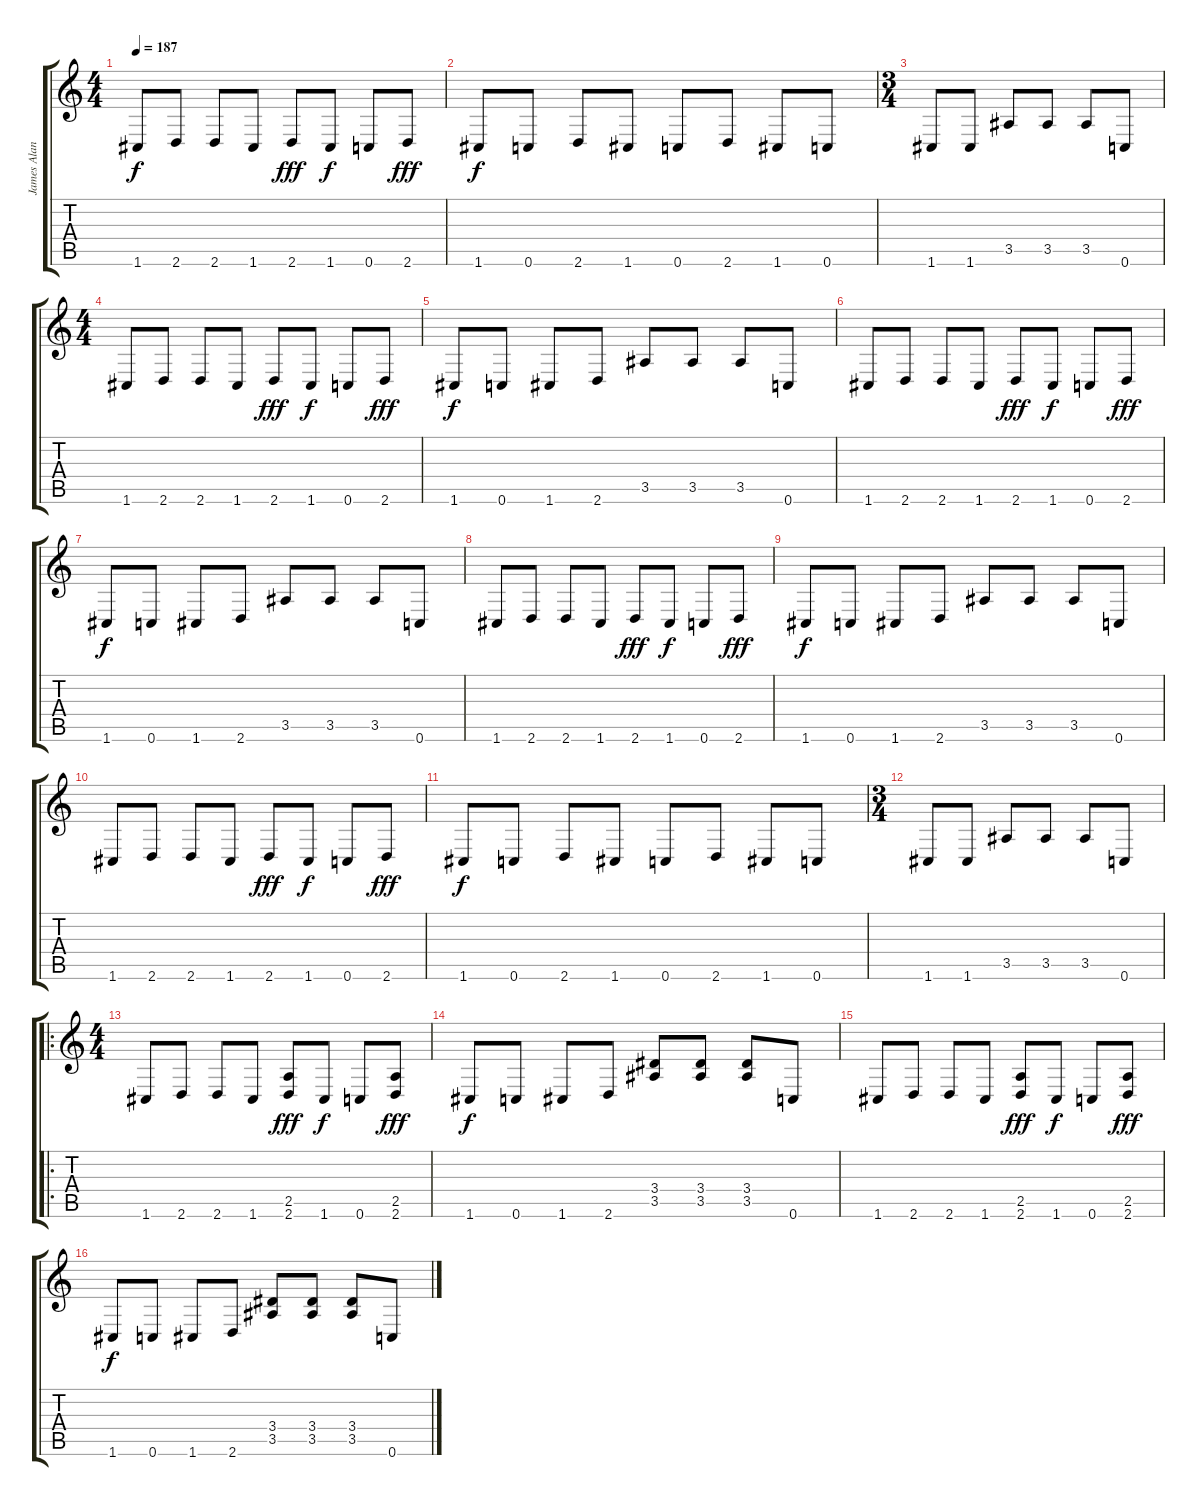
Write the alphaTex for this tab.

\track ("James Alan Hetfield" "James Alan") {instrument distortionguitar}
\staff {score tabs}
\tuning (D4 A3 F3 C3 G2 C2) {hide}
\ts (4 4)
\tempo 187
\clef g2
\ks c
1.6.8{dy f} 2.6.8 2.6.8 1.6.8 2.6.8{dy fff} 1.6.8{dy f} 0.6.8 2.6.8{dy fff} |
1.6.8{dy f} 0.6.8 2.6.8 1.6.8 0.6.8 2.6.8 1.6.8 0.6.8 |
\ts (3 4)
1.6.8 1.6.8 3.5.8 3.5.8 3.5.8 0.6.8 |
\ts (4 4)
1.6.8 2.6.8 2.6.8 1.6.8 2.6.8{dy fff} 1.6.8{dy f} 0.6.8 2.6.8{dy fff} |
1.6.8{dy f} 0.6.8 1.6.8 2.6.8 3.5.8 3.5.8 3.5.8 0.6.8 |
1.6.8 2.6.8 2.6.8 1.6.8 2.6.8{dy fff} 1.6.8{dy f} 0.6.8 2.6.8{dy fff} |
1.6.8{dy f} 0.6.8 1.6.8 2.6.8 3.5.8 3.5.8 3.5.8 0.6.8 |
1.6.8 2.6.8 2.6.8 1.6.8 2.6.8{dy fff} 1.6.8{dy f} 0.6.8 2.6.8{dy fff} |
1.6.8{dy f} 0.6.8 1.6.8 2.6.8 3.5.8 3.5.8 3.5.8 0.6.8 |
1.6.8 2.6.8 2.6.8 1.6.8 2.6.8{dy fff} 1.6.8{dy f} 0.6.8 2.6.8{dy fff} |
1.6.8{dy f} 0.6.8 2.6.8 1.6.8 0.6.8 2.6.8 1.6.8 0.6.8 |
\ts (3 4)
1.6.8 1.6.8 3.5.8 3.5.8 3.5.8 0.6.8 |
\ro
\ts (4 4)
1.6.8 2.6.8 2.6.8 1.6.8 (2.5 2.6).8{dy fff} 1.6.8{dy f} 0.6.8 (2.5 2.6).8{dy fff} |
1.6.8{dy f} 0.6.8 1.6.8 2.6.8 (3.4 3.5).8 (3.4 3.5).8 (3.4 3.5).8 0.6.8 |
1.6.8 2.6.8 2.6.8 1.6.8 (2.5 2.6).8{dy fff} 1.6.8{dy f} 0.6.8 (2.5 2.6).8{dy fff} |
1.6.8{dy f} 0.6.8 1.6.8 2.6.8 (3.4 3.5).8 (3.4 3.5).8 (3.4 3.5).8 0.6.8
